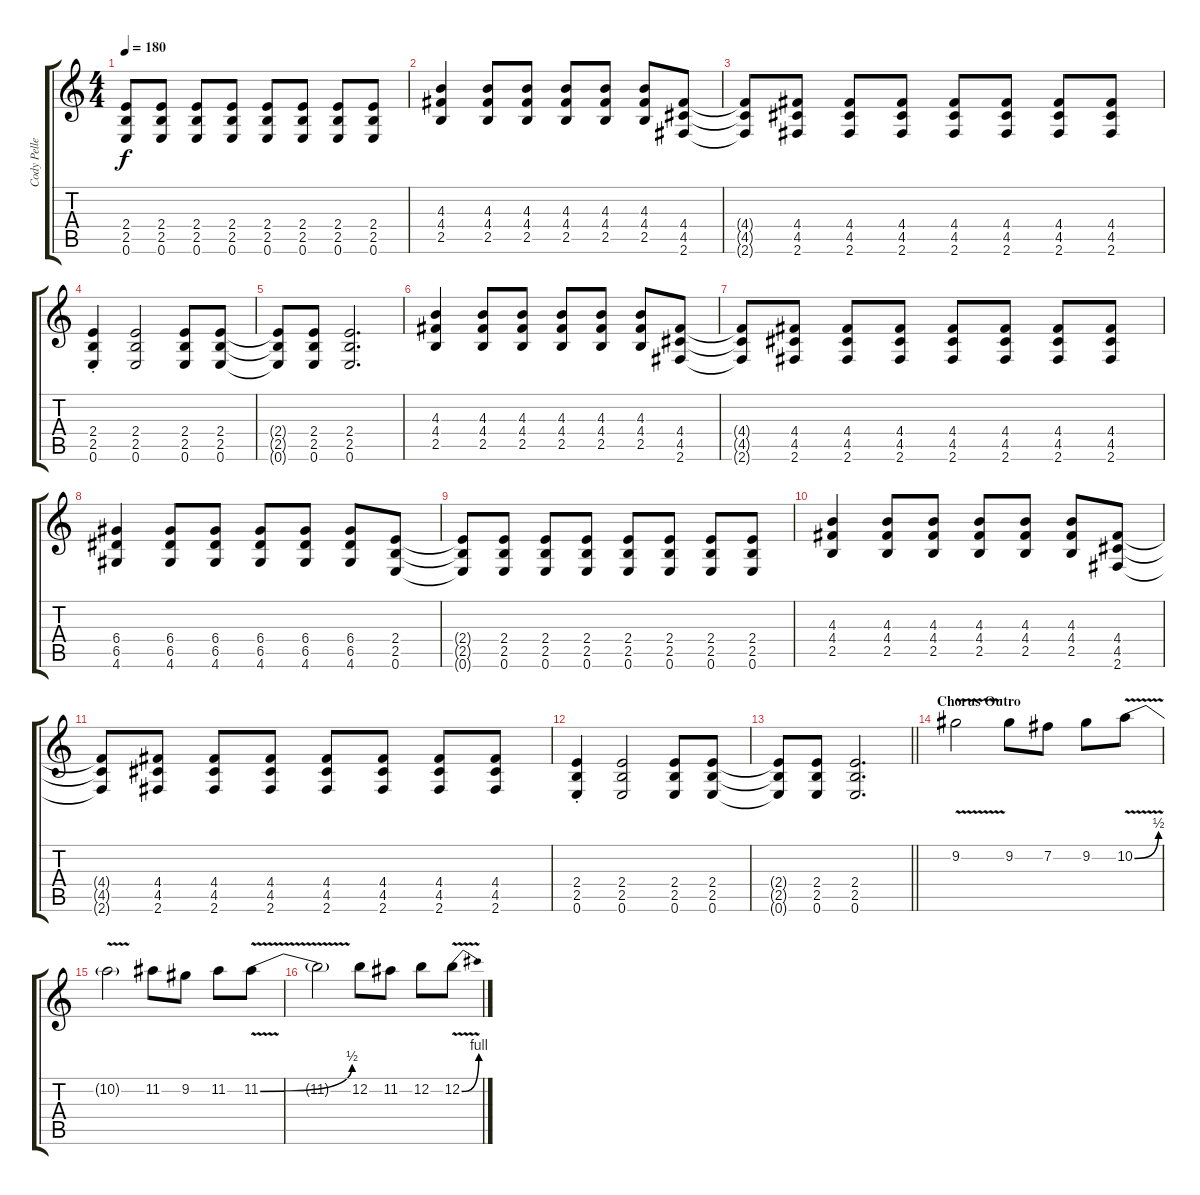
\track ("Cody Pellerin" "Cody Pelle") {instrument overdrivenguitar}
\staff {score tabs}
\tuning (E4 B3 G3 D3 A2 E2) {hide}
\ts (4 4)
\tempo 180
\clef g2
\ks c
(2.4{t} 2.5{t} 0.6{t}).8{dy f} (2.4 2.5 0.6).8 (2.4 2.5 0.6).8 (2.4 2.5 0.6).8 (2.4 2.5 0.6).8 (2.4 2.5 0.6).8 (2.4 2.5 0.6).8 (2.4 2.5 0.6).8 |
(4.3 4.4 2.5).4 (4.3 4.4 2.5).8 (4.3 4.4 2.5).8 (4.3 4.4 2.5).8 (4.3 4.4 2.5).8 (4.3 4.4 2.5).8 (4.4 4.5 2.6).8 |
(4.4{t} 4.5{t} 2.6{t}).8 (4.4 4.5 2.6).8 (4.4 4.5 2.6).8 (4.4 4.5 2.6).8 (4.4 4.5 2.6).8 (4.4 4.5 2.6).8 (4.4 4.5 2.6).8 (4.4 4.5 2.6).8 |
(2.4{st} 2.5{st} 0.6{st}).4 (2.4 2.5 0.6).2 (2.4 2.5 0.6).8 (2.4 2.5 0.6).8 |
(2.4{t} 2.5{t} 0.6{t}).8 (2.4 2.5 0.6).8 (2.4 2.5 0.6).2{d} |
(4.3 4.4 2.5).4 (4.3 4.4 2.5).8 (4.3 4.4 2.5).8 (4.3 4.4 2.5).8 (4.3 4.4 2.5).8 (4.3 4.4 2.5).8 (4.4 4.5 2.6).8 |
(4.4{t} 4.5{t} 2.6{t}).8 (4.4 4.5 2.6).8 (4.4 4.5 2.6).8 (4.4 4.5 2.6).8 (4.4 4.5 2.6).8 (4.4 4.5 2.6).8 (4.4 4.5 2.6).8 (4.4 4.5 2.6).8 |
(6.4 6.5 4.6).4 (6.4 6.5 4.6).8 (6.4 6.5 4.6).8 (6.4 6.5 4.6).8 (6.4 6.5 4.6).8 (6.4 6.5 4.6).8 (2.4 2.5 0.6).8 |
(2.4{t} 2.5{t} 0.6{t}).8 (2.4 2.5 0.6).8 (2.4 2.5 0.6).8 (2.4 2.5 0.6).8 (2.4 2.5 0.6).8 (2.4 2.5 0.6).8 (2.4 2.5 0.6).8 (2.4 2.5 0.6).8 |
(4.3 4.4 2.5).4 (4.3 4.4 2.5).8 (4.3 4.4 2.5).8 (4.3 4.4 2.5).8 (4.3 4.4 2.5).8 (4.3 4.4 2.5).8 (4.4 4.5 2.6).8 |
(4.4{t} 4.5{t} 2.6{t}).8 (4.4 4.5 2.6).8 (4.4 4.5 2.6).8 (4.4 4.5 2.6).8 (4.4 4.5 2.6).8 (4.4 4.5 2.6).8 (4.4 4.5 2.6).8 (4.4 4.5 2.6).8 |
(2.4{st} 2.5{st} 0.6{st}).4 (2.4 2.5 0.6).2 (2.4 2.5 0.6).8 (2.4 2.5 0.6).8 |
\barLineRight lightlight
(2.4{t} 2.5{t} 0.6{t}).8 (2.4 2.5 0.6).8 (2.4 2.5 0.6).2{d} |
\section ("" "Chorus Outro")
9.2{v}.2 9.2.8 7.2.8 9.2.8 10.2{be (bend 0 0 60 2) v}.8 |
10.2{t}.2 11.2.8 9.2.8 11.2.8 11.2{be (bend 0 0 60 2) v}.8 |
11.2{t}.2 12.2.8 11.2.8 12.2.8 12.2{be (bend 0 0 60 4) v}.8
